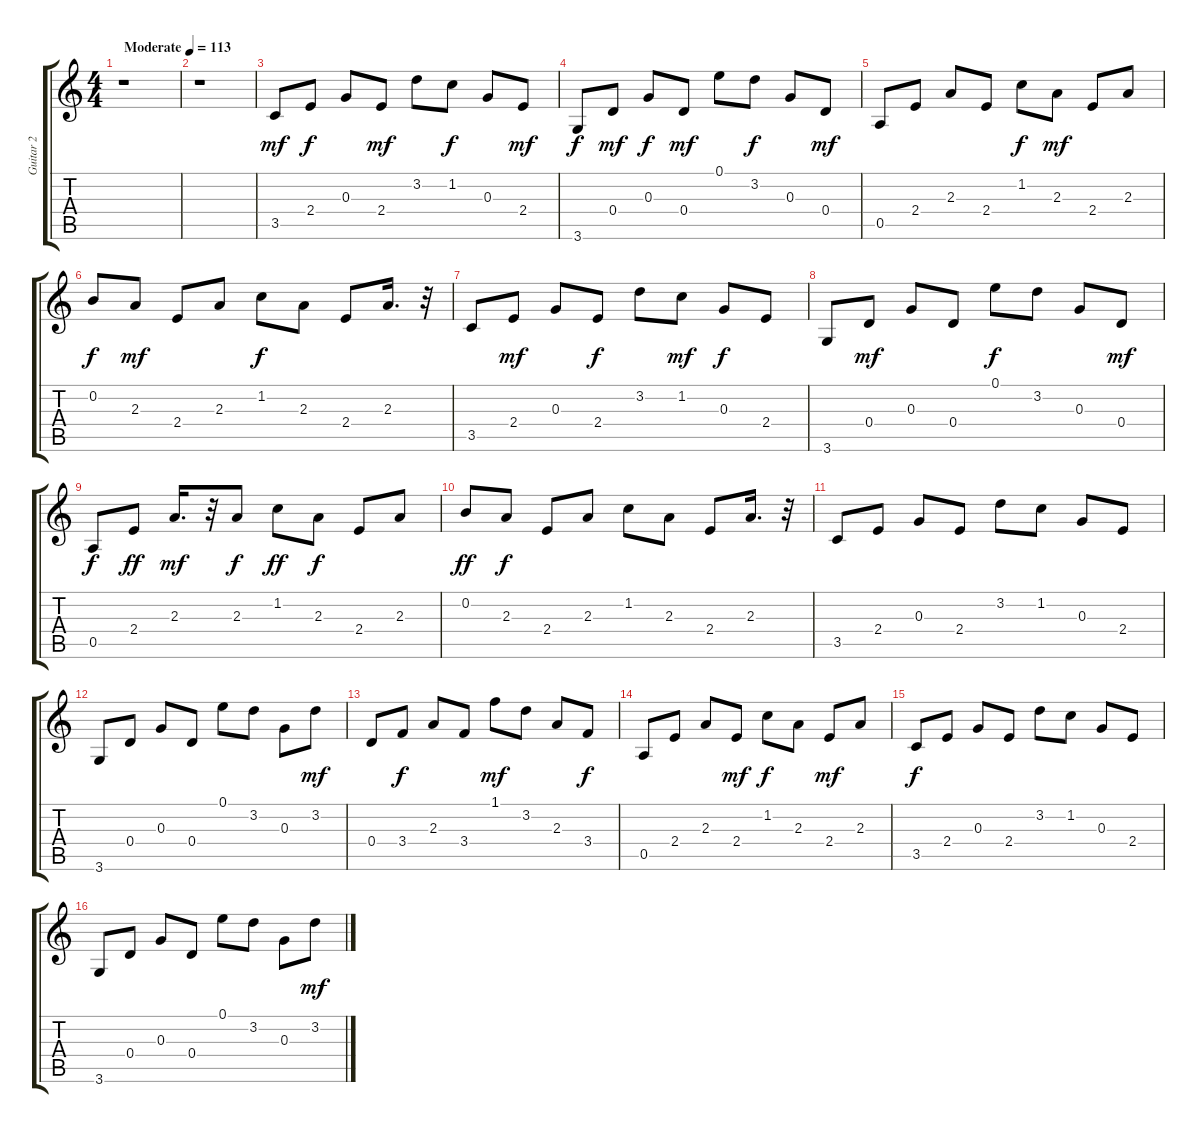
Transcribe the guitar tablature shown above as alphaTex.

\track ("Guitar 2" "Guitar 2") {instrument acousticguitarsteel}
\staff {score tabs}
\tuning (E4 B3 G3 D3 A2 E2) {hide}
\ts (4 4)
\tempo (113 "Moderate")
\clef g2
\ks c
r.1{dy mf instrument acousticguitarsteel} |
r.1 |
3.5.8 2.4.8{dy f} 0.3.8 2.4.8{dy mf} 3.2.8 1.2.8{dy f} 0.3.8 2.4.8{dy mf} |
3.6.8{dy f} 0.4.8{dy mf} 0.3.8{dy f} 0.4.8{dy mf} 0.1.8 3.2.8{dy f} 0.3.8 0.4.8{dy mf} |
0.5.8 2.4.8 2.3.8 2.4.8 1.2.8{dy f} 2.3.8{dy mf} 2.4.8 2.3.8 |
0.2.8{dy f} 2.3.8{dy mf} 2.4.8 2.3.8 1.2.8{dy f} 2.3.8 2.4.8 2.3.16{d} r.32 |
3.5.8 2.4.8{dy mf} 0.3.8 2.4.8{dy f} 3.2.8 1.2.8{dy mf} 0.3.8{dy f} 2.4.8 |
3.6.8 0.4.8{dy mf} 0.3.8 0.4.8 0.1.8{dy f} 3.2.8 0.3.8 0.4.8{dy mf} |
0.5.8{dy f} 2.4.8{dy ff} 2.3.16{d dy mf} r.32 2.3.8{dy f} 1.2.8{dy ff} 2.3.8{dy f} 2.4.8 2.3.8 |
0.2.8{dy ff} 2.3.8{dy f} 2.4.8 2.3.8 1.2.8 2.3.8 2.4.8 2.3.16{d} r.32 |
3.5.8 2.4.8 0.3.8 2.4.8 3.2.8 1.2.8 0.3.8 2.4.8 |
3.6.8 0.4.8 0.3.8 0.4.8 0.1.8 3.2.8 0.3.8 3.2.8{dy mf} |
0.4.8 3.4.8{dy f} 2.3.8 3.4.8 1.1.8{dy mf} 3.2.8 2.3.8 3.4.8{dy f} |
0.5.8 2.4.8 2.3.8 2.4.8{dy mf} 1.2.8{dy f} 2.3.8 2.4.8{dy mf} 2.3.8 |
3.5.8{dy f} 2.4.8 0.3.8 2.4.8 3.2.8 1.2.8 0.3.8 2.4.8 |
3.6.8 0.4.8 0.3.8 0.4.8 0.1.8 3.2.8 0.3.8 3.2.8{dy mf}
